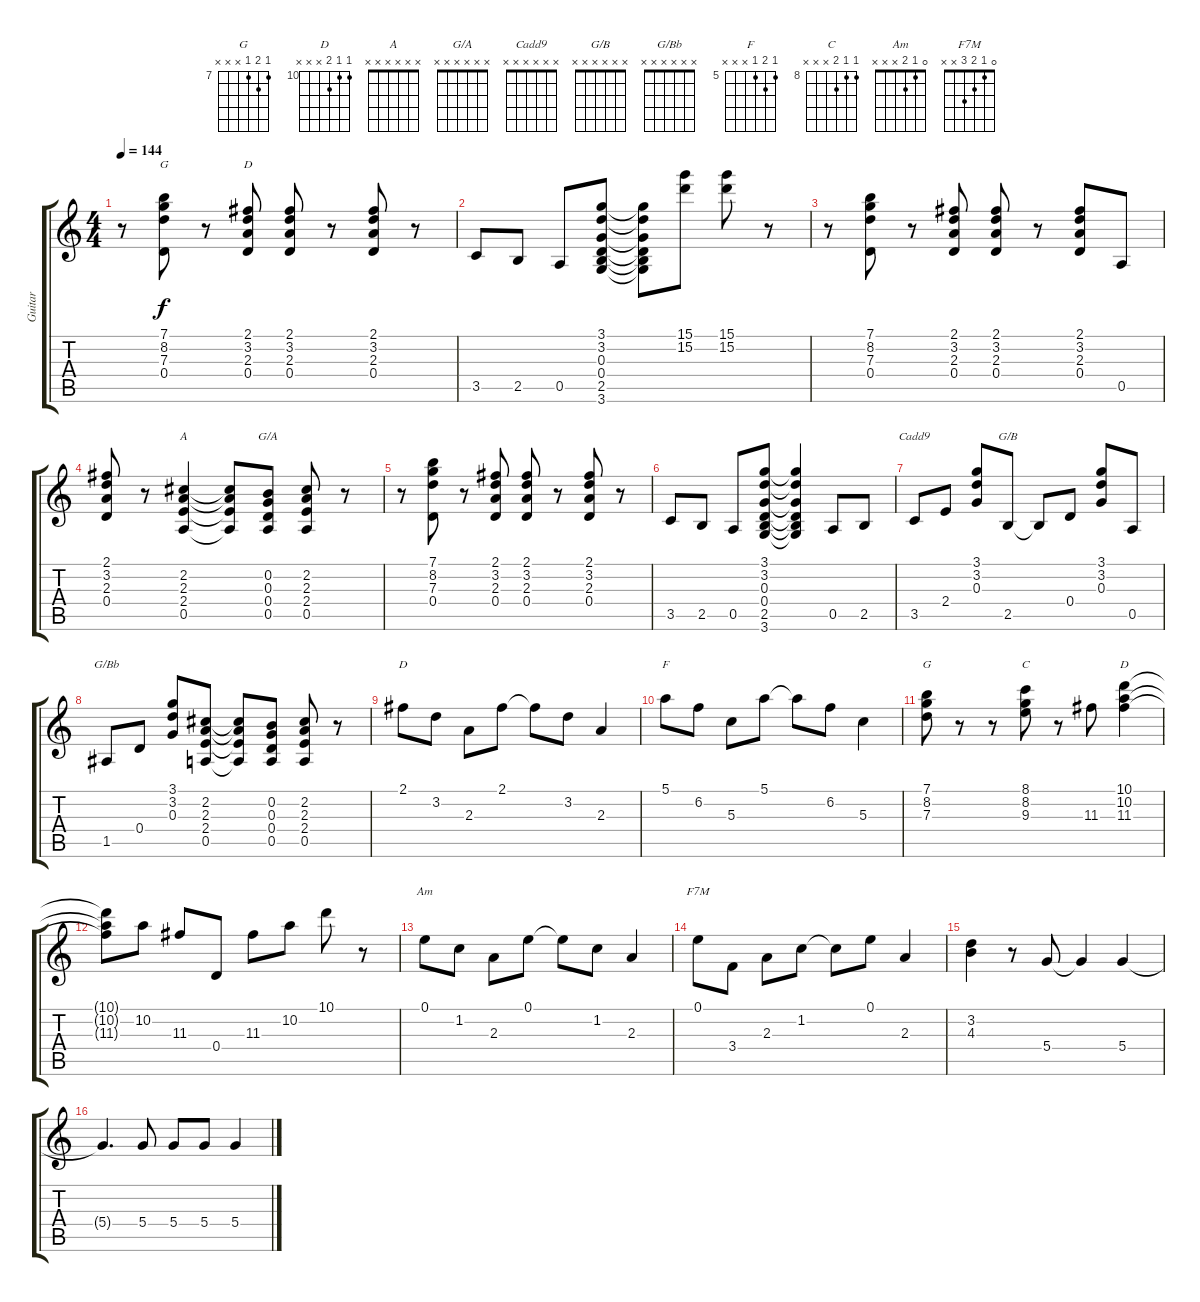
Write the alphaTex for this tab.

\track ("Guitar" "Guitar") {instrument distortionguitar}
\staff {score tabs}
\tuning (E4 B3 G3 D3 A2 E2) {hide}
\chord ("G" x x x x x x)
\chord ("D" x x x x x x)
\chord ("A" x x x x x x)
\chord ("G/A" x x x x x x)
\chord ("Cadd9" x x x x x x)
\chord ("G/B" x x x x x x)
\chord ("G/Bb" x x x x x x)
\chord ("D" 2 3 2 0 x x)
\chord ("F" 5 6 5 x x x) {firstfret 5}
\chord ("G" 7 8 7 x x x) {firstfret 7}
\chord ("C" 8 8 9 x x x) {firstfret 8}
\chord ("D" 10 10 11 x x x) {firstfret 10}
\chord ("Am" 0 1 2 x x x)
\chord ("F7M" 0 1 2 3 x x)
\ts (4 4)
\tempo 144
\clef g2
\ks c
r.8{dy f} (7.1 8.2 7.3 0.4).8{ch "G"} r.8 (2.1 3.2 2.3 0.4).8{ch "D"} (2.1 3.2 2.3 0.4).8 r.8 (2.1 3.2 2.3 0.4).8 r.8 |
3.5.8 2.5.8 0.5.8 (3.1 3.2 0.3 0.4 2.5 3.6).8 (3.1{t} 3.2{t} 0.3{t} 0.4{t} 2.5{t} 3.6{t}).8 (15.1 15.2).8 (15.1 15.2).8 r.8 |
r.8 (7.1 8.2 7.3 0.4).8 r.8 (2.1 3.2 2.3 0.4).8 (2.1 3.2 2.3 0.4).8 r.8 (2.1 3.2 2.3 0.4).8 0.5.8 |
(2.1 3.2 2.3 0.4).8 r.8 (2.2 2.3 2.4 0.5).4{ch "A"} (2.2{t} 2.3{t} 2.4{t} 0.5{t}).8 (0.2 0.3 0.4 0.5).8{ch "G/A"} (2.2 2.3 2.4 0.5).8 r.8 |
r.8 (7.1 8.2 7.3 0.4).8 r.8 (2.1 3.2 2.3 0.4).8 (2.1 3.2 2.3 0.4).8 r.8 (2.1 3.2 2.3 0.4).8 r.8 |
3.5.8 2.5.8 0.5.8 (3.1 3.2 0.3 0.4 2.5 3.6).8 (3.1{t} 3.2{t} 0.3{t} 0.4{t} 2.5{t} 3.6{t}).4 0.5.8 2.5.8 |
3.5.8{ch "Cadd9"} 2.4.8 (3.1 3.2 0.3).8 2.5.8{ch "G/B"} 2.5{t}.8 0.4.8 (3.1 3.2 0.3).8 0.5.8 |
1.5.8{ch "G/Bb"} 0.4.8 (3.1 3.2 0.3).8 (2.2 2.3 2.4 0.5).8 (2.2{t} 2.3{t} 2.4{t} 0.5{t}).8 (0.2 0.3 0.4 0.5).8 (2.2 2.3 2.4 0.5).8 r.8 |
2.1.8{ch "D"} 3.2.8 2.3.8 2.1.8 2.1{t}.8 3.2.8 2.3.4 |
5.1.8{ch "F"} 6.2.8 5.3.8 5.1.8 5.1{t}.8 6.2.8 5.3.4 |
(7.1 8.2 7.3).8{ch "G"} r.8 r.8 (8.1 8.2 9.3).8{ch "C"} r.8 11.3.8 (10.1 10.2 11.3).4{ch "D"} |
(10.1{t} 10.2{t} 11.3{t}).8 10.2.8 11.3.8 0.4.8 11.3.8 10.2.8 10.1.8 r.8 |
0.1.8{ch "Am"} 1.2.8 2.3.8 0.1.8 0.1{t}.8 1.2.8 2.3.4 |
0.1.8{ch "F7M"} 3.4.8 2.3.8 1.2.8 1.2{t}.8 0.1.8 2.3.4 |
(3.2 4.3).4 r.8 5.4.8 5.4{t}.4 5.4.4 |
5.4{t}.4{d} 5.4.8 5.4.8 5.4.8 5.4.4
